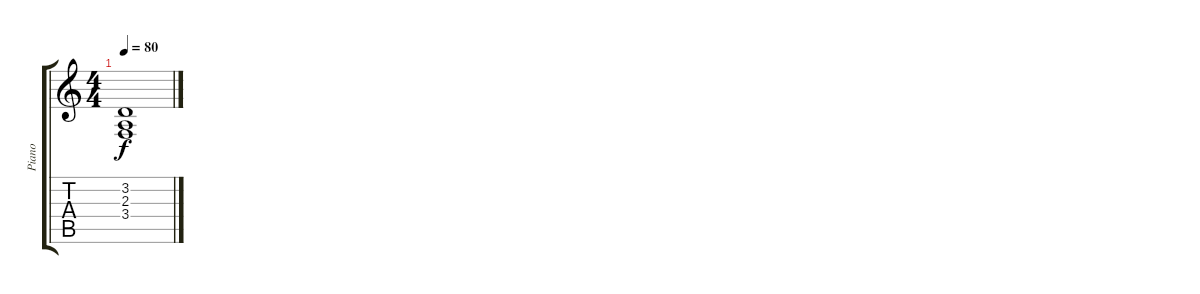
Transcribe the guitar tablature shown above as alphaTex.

\track ("Piano" "Piano") {instrument acousticgrandpiano}
\staff {score tabs}
\tuning (E4 B3 G3 D3 A2 E2) {hide}
\ts (4 4)
\tempo 80
\clef g2
\ks c
(3.2{t} 2.3{t} 3.4{t}).1{dy f}
